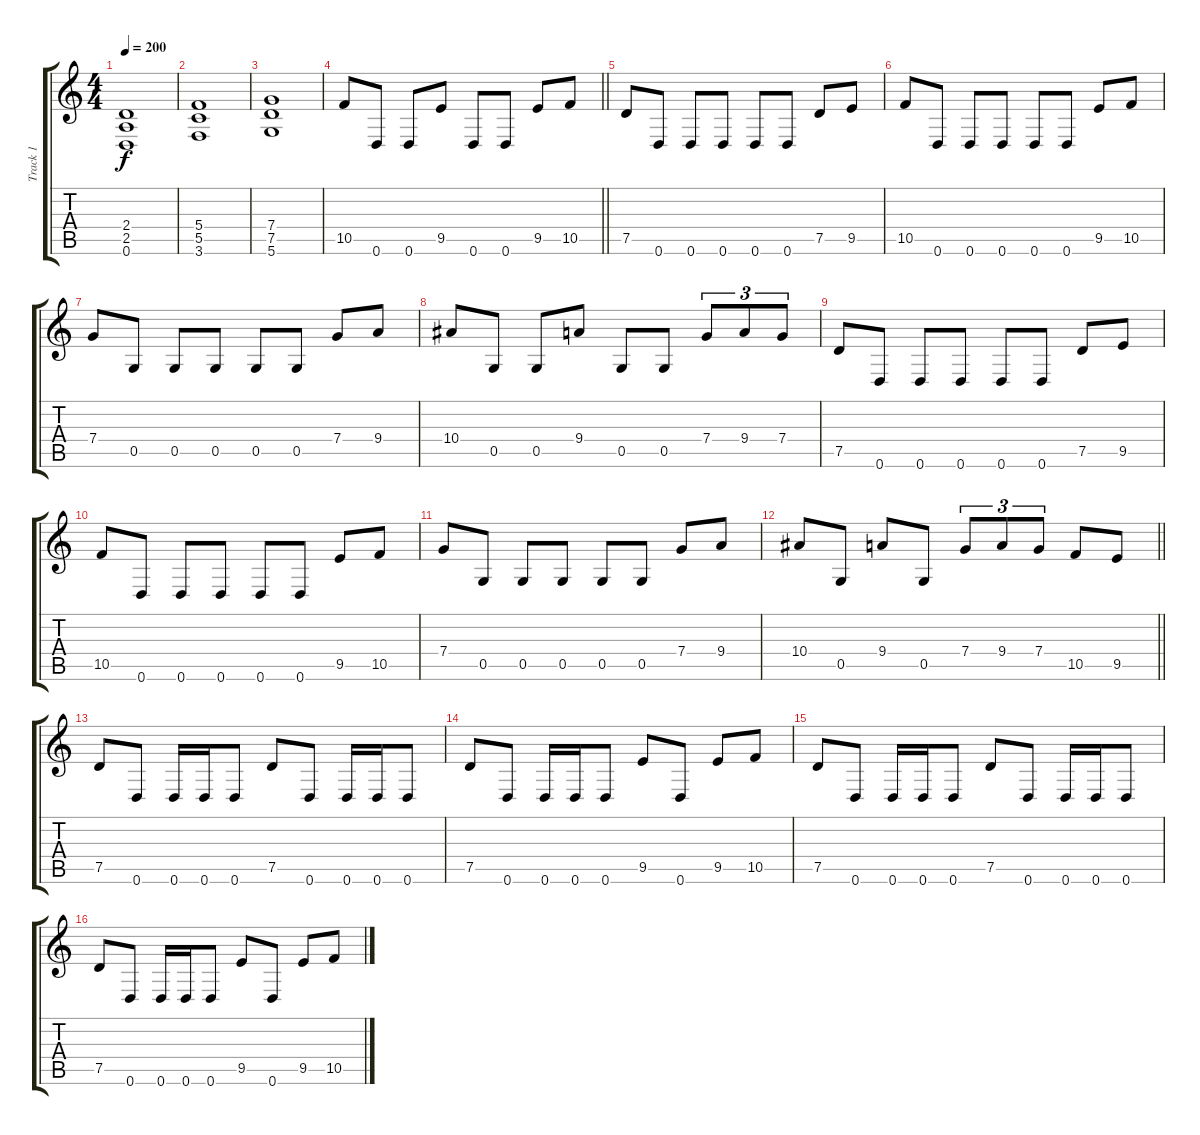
\track ("Track 1" "Track 1") {instrument distortionguitar}
\staff {score tabs}
\tuning (D4 A3 F3 C3 G2 D2) {hide}
\ts (4 4)
\tempo 200
\clef g2
\ks c
(2.4 2.5 0.6).1{dy f} |
(5.4 5.5 3.6).1 |
(7.4 7.5 5.6).1 |
\barLineRight lightlight
10.5.8 0.6.8 0.6.8 9.5.8 0.6.8 0.6.8 9.5.8 10.5.8 |
\section ("" "")
7.5.8 0.6.8 0.6.8 0.6.8 0.6.8 0.6.8 7.5.8 9.5.8 |
10.5.8 0.6.8 0.6.8 0.6.8 0.6.8 0.6.8 9.5.8 10.5.8 |
7.4.8 0.5.8 0.5.8 0.5.8 0.5.8 0.5.8 7.4.8 9.4.8 |
10.4.8 0.5.8 0.5.8 9.4.8 0.5.8 0.5.8 7.4.8{tu (3 2)} 9.4.8{tu (3 2)} 7.4.8{tu (3 2)} |
7.5.8 0.6.8 0.6.8 0.6.8 0.6.8 0.6.8 7.5.8 9.5.8 |
10.5.8 0.6.8 0.6.8 0.6.8 0.6.8 0.6.8 9.5.8 10.5.8 |
7.4.8 0.5.8 0.5.8 0.5.8 0.5.8 0.5.8 7.4.8 9.4.8 |
\barLineRight lightlight
10.4.8 0.5.8 9.4.8 0.5.8 7.4.8{tu (3 2)} 9.4.8{tu (3 2)} 7.4.8{tu (3 2)} 10.5.8 9.5.8 |
\section ("" "")
7.5.8 0.6.8 0.6.16 0.6.16 0.6.8 7.5.8 0.6.8 0.6.16 0.6.16 0.6.8 |
7.5.8 0.6.8 0.6.16 0.6.16 0.6.8 9.5.8 0.6.8 9.5.8 10.5.8 |
7.5.8 0.6.8 0.6.16 0.6.16 0.6.8 7.5.8 0.6.8 0.6.16 0.6.16 0.6.8 |
7.5.8 0.6.8 0.6.16 0.6.16 0.6.8 9.5.8 0.6.8 9.5.8 10.5.8
